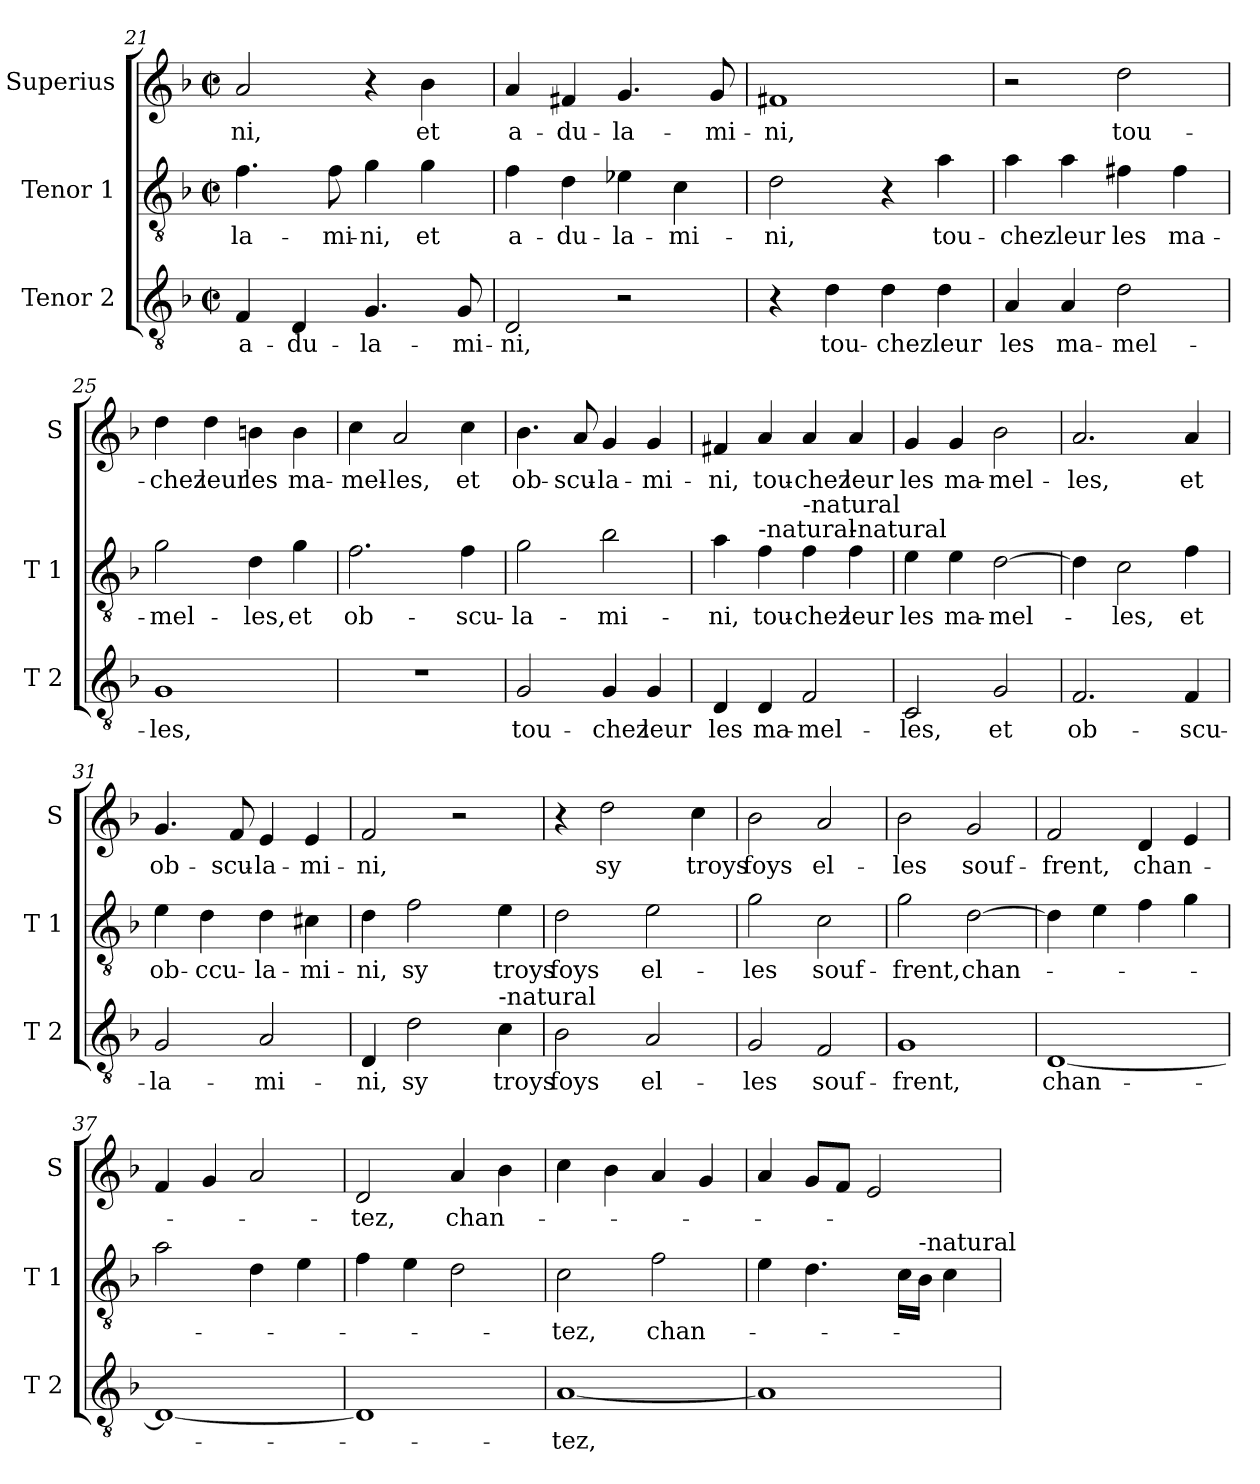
**kern	**text	**kern	**text	**kern	**text
*part3	*part3	*part2	*part2	*part1	*part1
*staff3	*staff3	*staff2	*staff2	*staff1	*staff1
*I"Tenor 2	*	*I"Tenor 1	*	*I"Superius	*
*I'T 2	*	*I'T 1	*	*I'S	*
*clefGv2	*	*clefGv2	*	*clefG2	*
*k[b-]	*	*k[b-]	*	*k[b-]	*
*F:	*	*F:	*	*F:	*
*M2/2	*	*M2/2	*	*M2/2	*
*met(c|)	*	*met(c|)	*	*met(c|)	*
=21	=21	=21	=21	=21	=21
!	!LO:LY:b	!	!LO:LY:b	!	!LO:LY:b
4F/	a-	4.f\	-la-	2a/	-ni,
!	!LO:LY:b	!	!	!	!
4D/	-du-	.	.	.	.
!	!	!	!LO:LY:b	!	!
.	.	8f\	-mi-	.	.
!	!LO:LY:b	!	!LO:LY:b	!	!
4.G/	-la-	4g\	-ni,	4r	.
!	!	!	!LO:LY:b	!	!LO:LY:b
.	.	4g\	et	4b-\	et
!	!LO:LY:b	!	!	!	!
8G/	-mi-	.	.	.	.
=22	=22	=22	=22	=22	=22
!	!LO:LY:b	!	!LO:LY:b	!	!LO:LY:b
2D/	-ni,	4f\	a-	4a/	a-
!	!	!	!LO:LY:b	!	!LO:LY:b
.	.	4d\	-du-	4f#X/	-du-
!	!	!	!LO:LY:b	!	!LO:LY:b
2r	.	4e-X\	-la-	4.g/	-la-
!	!	!	!LO:LY:b	!	!
.	.	4c\	-mi-	.	.
!	!	!	!	!	!LO:LY:b
.	.	.	.	8g/	-mi-
=23	=23	=23	=23	=23	=23
!	!	!	!LO:LY:b	!	!LO:LY:b
4r	.	2d\	-ni,	1f#X	-ni,
!	!LO:LY:b	!	!	!	!
4d\	tou-	.	.	.	.
!	!LO:LY:b	!	!	!	!
4d\	-chez	4r	.	.	.
!	!LO:LY:b	!	!LO:LY:b	!	!
4d\	leur	4a\	tou-	.	.
!!LO:LB:g=z
=24	=24	=24	=24	=24	=24
!	!LO:LY:b	!	!LO:LY:b	!	!
4A/	les	4a\	-chez	2r	.
!	!LO:LY:b	!	!LO:LY:b	!	!
4A/	ma-	4a\	leur	.	.
!	!LO:LY:b	!	!LO:LY:b	!	!LO:LY:b
2d\	-mel-	4f#X\	les	2dd\	tou-
!	!	!	!LO:LY:b	!	!
.	.	4f#\	ma-	.	.
=25	=25	=25	=25	=25	=25
!	!LO:LY:b	!	!LO:LY:b	!	!LO:LY:b
1G	-les,	2g\	-mel-	4dd\	-chez
!	!	!	!	!	!LO:LY:b
.	.	.	.	4dd\	leur
!	!	!	!LO:LY:b	!	!LO:LY:b
.	.	4d\	-les,	4bn\	les
!	!	!	!LO:LY:b	!	!LO:LY:b
.	.	4g\	et	4b\	ma-
=26	=26	=26	=26	=26	=26
!	!	!	!LO:LY:b	!	!LO:LY:b
1r	.	2.f\	ob-	4cc\	-mel-
!	!	!	!	!	!LO:LY:b
.	.	.	.	2a/	-les,
!	!	!	!LO:LY:b	!	!LO:LY:b
.	.	4f\	-scu-	4cc\	et
=27	=27	=27	=27	=27	=27
!	!LO:LY:b	!	!LO:LY:b	!	!LO:LY:b
2G/	tou-	2g\	-la-	4.b-\	ob-
!	!	!	!	!	!LO:LY:b
.	.	.	.	8a/	-scu-
!	!LO:LY:b	!	!LO:LY:b	!	!LO:LY:b
4G/	-chez	2b-\	-mi-	4g/	-la-
!	!LO:LY:b	!	!	!	!LO:LY:b
4G/	leur	.	.	4g/	-mi-
=28	=28	=28	=28	=28	=28
!	!LO:LY:b	!	!LO:LY:b	!	!LO:LY:b
4D/	les	4a\	-ni,	4f#X/	-ni,
!	!	!LO:TX:a:t=-natural	!	!	!
!	!LO:LY:b	!	!LO:LY:b	!	!LO:LY:b
4D/	ma-	4f\	tou-	4a/	tou-
!	!	!LO:TX:a:t=-natural	!	!	!
!	!LO:LY:b	!	!LO:LY:b	!	!LO:LY:b
2F/	-mel-	4f\	-chez	4a/	-chez
!	!	!LO:TX:a:t=-natural	!	!	!
!	!	!	!LO:LY:b	!	!LO:LY:b
.	.	4f\	leur	4a/	leur
!!LO:LB:g=z
=29	=29	=29	=29	=29	=29
!	!LO:LY:b	!	!LO:LY:b	!	!LO:LY:b
2C/	-les,	4e\	les	4g/	les
!	!	!	!LO:LY:b	!	!LO:LY:b
.	.	4e\	ma-	4g/	ma-
!	!LO:LY:b	!	!LO:LY:b	!	!LO:LY:b
2G/	et	[2d\	-mel-	2b-\	-mel-
=30	=30	=30	=30	=30	=30
!	!LO:LY:b	!	!	!	!LO:LY:b
2.F/	ob-	4d\]	.	2.a/	-les,
!	!	!	!LO:LY:b	!	!
.	.	2c\	-les,	.	.
!	!LO:LY:b	!	!LO:LY:b	!	!LO:LY:b
4F/	-scu-	4f\	et	4a/	et
=31	=31	=31	=31	=31	=31
!	!LO:LY:b	!	!LO:LY:b	!	!LO:LY:b
2G/	-la-	4e\	ob-	4.g/	ob-
!	!	!	!LO:LY:b	!	!
.	.	4d\	-ccu-	.	.
!	!	!	!	!	!LO:LY:b
.	.	.	.	8f/	-scu-
!	!LO:LY:b	!	!LO:LY:b	!	!LO:LY:b
2A/	-mi-	4d\	-la-	4e/	-la-
!	!	!	!LO:LY:b	!	!LO:LY:b
.	.	4c#X\	-mi-	4e/	-mi-
=32	=32	=32	=32	=32	=32
!	!LO:LY:b	!	!LO:LY:b	!	!LO:LY:b
4D/	-ni,	4d\	-ni,	2f/	-ni,
!	!LO:LY:b	!	!LO:LY:b	!	!
2d\	sy	2f\	sy	.	.
.	.	.	.	2r	.
!LO:TX:a:t=-natural	!	!	!	!	!
!	!LO:LY:b	!	!LO:LY:b	!	!
4c\	troys	4e\	troys	.	.
=33	=33	=33	=33	=33	=33
!	!LO:LY:b	!	!LO:LY:b	!	!
2B-\	foys	2d\	foys	4r	.
!	!	!	!	!	!LO:LY:b
.	.	.	.	2dd\	sy
!	!LO:LY:b	!	!LO:LY:b	!	!
2A/	el-	2e\	el-	.	.
!	!	!	!	!	!LO:LY:b
.	.	.	.	4cc\	troys
!!LO:LB:g=z
=34	=34	=34	=34	=34	=34
!	!LO:LY:b	!	!LO:LY:b	!	!LO:LY:b
2G/	-les	2g\	-les	2b-\	foys
!	!LO:LY:b	!	!LO:LY:b	!	!LO:LY:b
2F/	souf-	2c\	souf-	2a/	el-
=35	=35	=35	=35	=35	=35
!	!LO:LY:b	!	!LO:LY:b	!	!LO:LY:b
1G	-frent,	2g\	-frent,	2b-\	-les
!	!	!	!LO:LY:b	!	!LO:LY:b
.	.	[2d\	chan-	2g/	souf-
=36	=36	=36	=36	=36	=36
!	!LO:LY:b	!	!	!	!LO:LY:b
[1D	chan-	4d\]	.	2f/	-frent,
.	.	4e\	.	.	.
!	!	!	!	!	!LO:LY:b
.	.	4f\	.	4d/	chan-
.	.	4g\	.	4e/	.
=37	=37	=37	=37	=37	=37
1D_	.	2a\	.	4f/	.
.	.	.	.	4g/	.
.	.	4d\	.	2a/	.
.	.	4e\	.	.	.
=38	=38	=38	=38	=38	=38
!	!	!	!	!	!LO:LY:b
1D]	.	4f\	.	2d/	-tez,
.	.	4e\	.	.	.
!	!	!	!	!	!LO:LY:b
.	.	2d\	.	4a/	chan-
.	.	.	.	4b-\	.
=39	=39	=39	=39	=39	=39
!	!LO:LY:b	!	!LO:LY:b	!	!
[1A	-tez,	2c\	-tez,	4cc\	.
.	.	.	.	4b-\	.
!	!	!	!LO:LY:b	!	!
.	.	2f\	chan-	4a/	.
.	.	.	.	4g/	.
!!LO:PB:g=z
=40	=40	=40	=40	=40	=40
1A]	.	4e\	.	4a/	.
.	.	4.d\	.	8g/L	.
.	.	.	.	8f/J	.
.	.	.	.	2e/	.
.	.	16c\LL	.	.	.
!	!	!LO:TX:a:t=-natural	!	!	!
.	.	16B-\JJ	.	.	.
.	.	4c\	.	.	.
=	=	=	=	=	=
*-	*-	*-	*-	*-	*-
